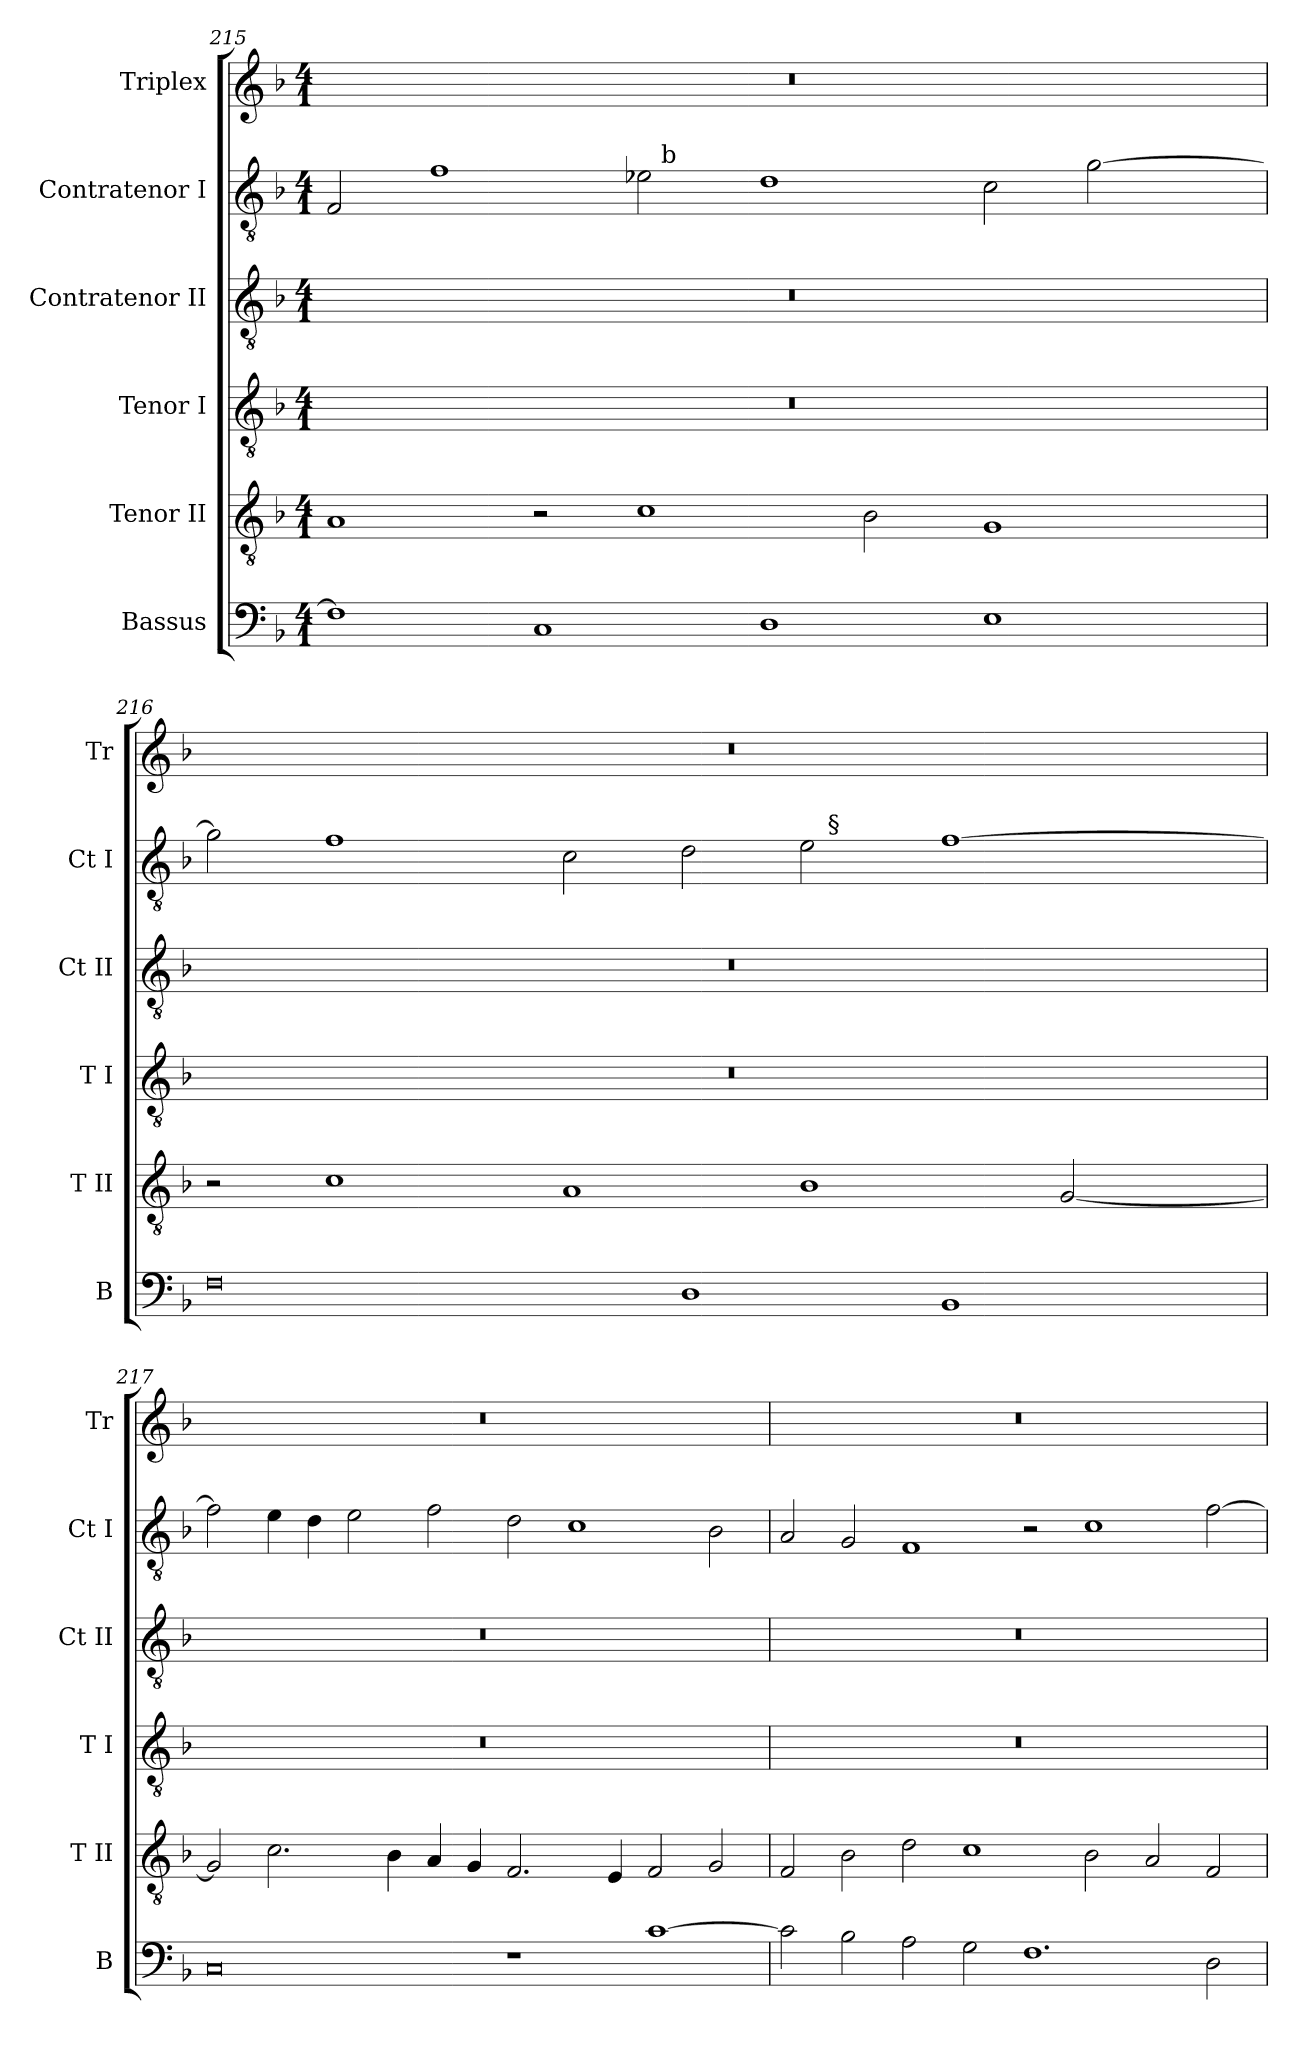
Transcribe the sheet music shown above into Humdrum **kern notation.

**kern	**kern	**kern	**kern	**kern	**kern
*part6	*part5	*part4	*part3	*part2	*part1
*staff6	*staff5	*staff4	*staff3	*staff2	*staff1
*I"Bassus	*I"Tenor II	*I"Tenor I	*I"Contratenor II	*I"Contratenor I	*I"Triplex
*I'B	*I'T II	*I'T I	*I'Ct II	*I'Ct I	*I'Tr
*clefF4	*clefGv2	*clefGv2	*clefGv2	*clefGv2	*clefG2
*	*ITrd7c12	*ITrd7c12	*ITrd7c12	*ITrd7c12	*
*k[b-]	*k[b-]	*k[b-]	*k[b-]	*k[b-]	*k[b-]
*F:	*F:	*F:	*F:	*F:	*F:
*M4/1	*M4/1	*M4/1	*M4/1	*M4/1	*M4/1
=215	=215	=215	=215	=215	=215
!	!	!LO:N:vis=1	!LO:N:vis=1	!	!LO:N:vis=1
*	*	*	*	*^	*
1Fi]	1AAi	00r	00r	2FFi/	1ryy	00r
.	.	.	.	1Fi	.	.
1Ci	2r	.	.	.	2ryy	.
.	1Ci	.	.	2E-i\	32ryy	.
.	.	.	.	.	256ryy	.
!	!	!	!	!	!LO:TX:a:t=b	!
.	.	.	.	.	1ryy	.
1Di	.	.	.	1Di	.	.
.	2BB-i\	.	.	.	.	.
.	.	.	.	.	1ryy	.
1Ei	1GGi	.	.	2Ci\	.	.
.	.	.	.	[>2Gi\	.	.
.	.	.	.	.	4ryy	.
.	.	.	.	.	8ryy	.
.	.	.	.	.	16ryy	.
.	.	.	.	.	64..ryy	.
=216`	=216`	=216`	=216`	=216`	=216`	=216`
!	!	!LO:N:vis=1	!LO:N:vis=1	!	!	!LO:N:vis=1
0Fi	2r	00r	00r	2Gi\]	1ryy	00r
.	1Ci	.	.	1Fi	.	.
.	.	.	.	.	1ryy	.
.	1AAi	.	.	2Ci\	.	.
1Di	.	.	.	2Di\	2ryy	.
.	1BB-i	.	.	2Ei\	32ryy	.
.	.	.	.	.	256ryy	.
!	!	!	!	!	!LO:TX:a:t=§	!
.	.	.	.	.	1ryy	.
1BB-i	.	.	.	[>1Fi	.	.
.	[<2GGi/	.	.	.	.	.
.	.	.	.	.	4ryy	.
.	.	.	.	.	8ryy	.
.	.	.	.	.	16ryy	.
.	.	.	.	.	64..ryy	.
!!LO:LB:g=z
=217`	=217`	=217`	=217`	=217`	=217`	=217`
!	!	!LO:N:vis=1	!LO:N:vis=1	!	!	!LO:N:vis=1
*	*	*	*	*v	*v	*
0Ci	2GGi/]	00r	00r	2Fi\]	00r
.	2.Ci\	.	.	4Ei\	.
.	.	.	.	4Di\	.
.	.	.	.	2Ei\	.
.	4BB-i\	.	.	.	.
.	4AAi/	.	.	2Fi\	.
.	4GGi/	.	.	.	.
1r	2.FFi/	.	.	2Di\	.
.	.	.	.	1Ci	.
.	4EEi/	.	.	.	.
[>1ci	2FFi/	.	.	.	.
.	2GGi/	.	.	2BB-i\	.
=218`	=218`	=218`	=218`	=218`	=218`
!	!	!LO:N:vis=1	!LO:N:vis=1	!	!LO:N:vis=1
2ci\]	2FFi/	00r	00r	2AAi/	00r
2B-i\	2BB-i\	.	.	2GGi/	.
2Ai\	2Di\	.	.	1FFi	.
2Gi\	1Ci	.	.	.	.
1.Fi	.	.	.	2r	.
.	2BB-i\	.	.	1Ci	.
.	2AAi/	.	.	.	.
2Di\	2FFi/	.	.	[>2Fi\	.
=`	=`	=`	=`	=`	=`
*-	*-	*-	*-	*-	*-
